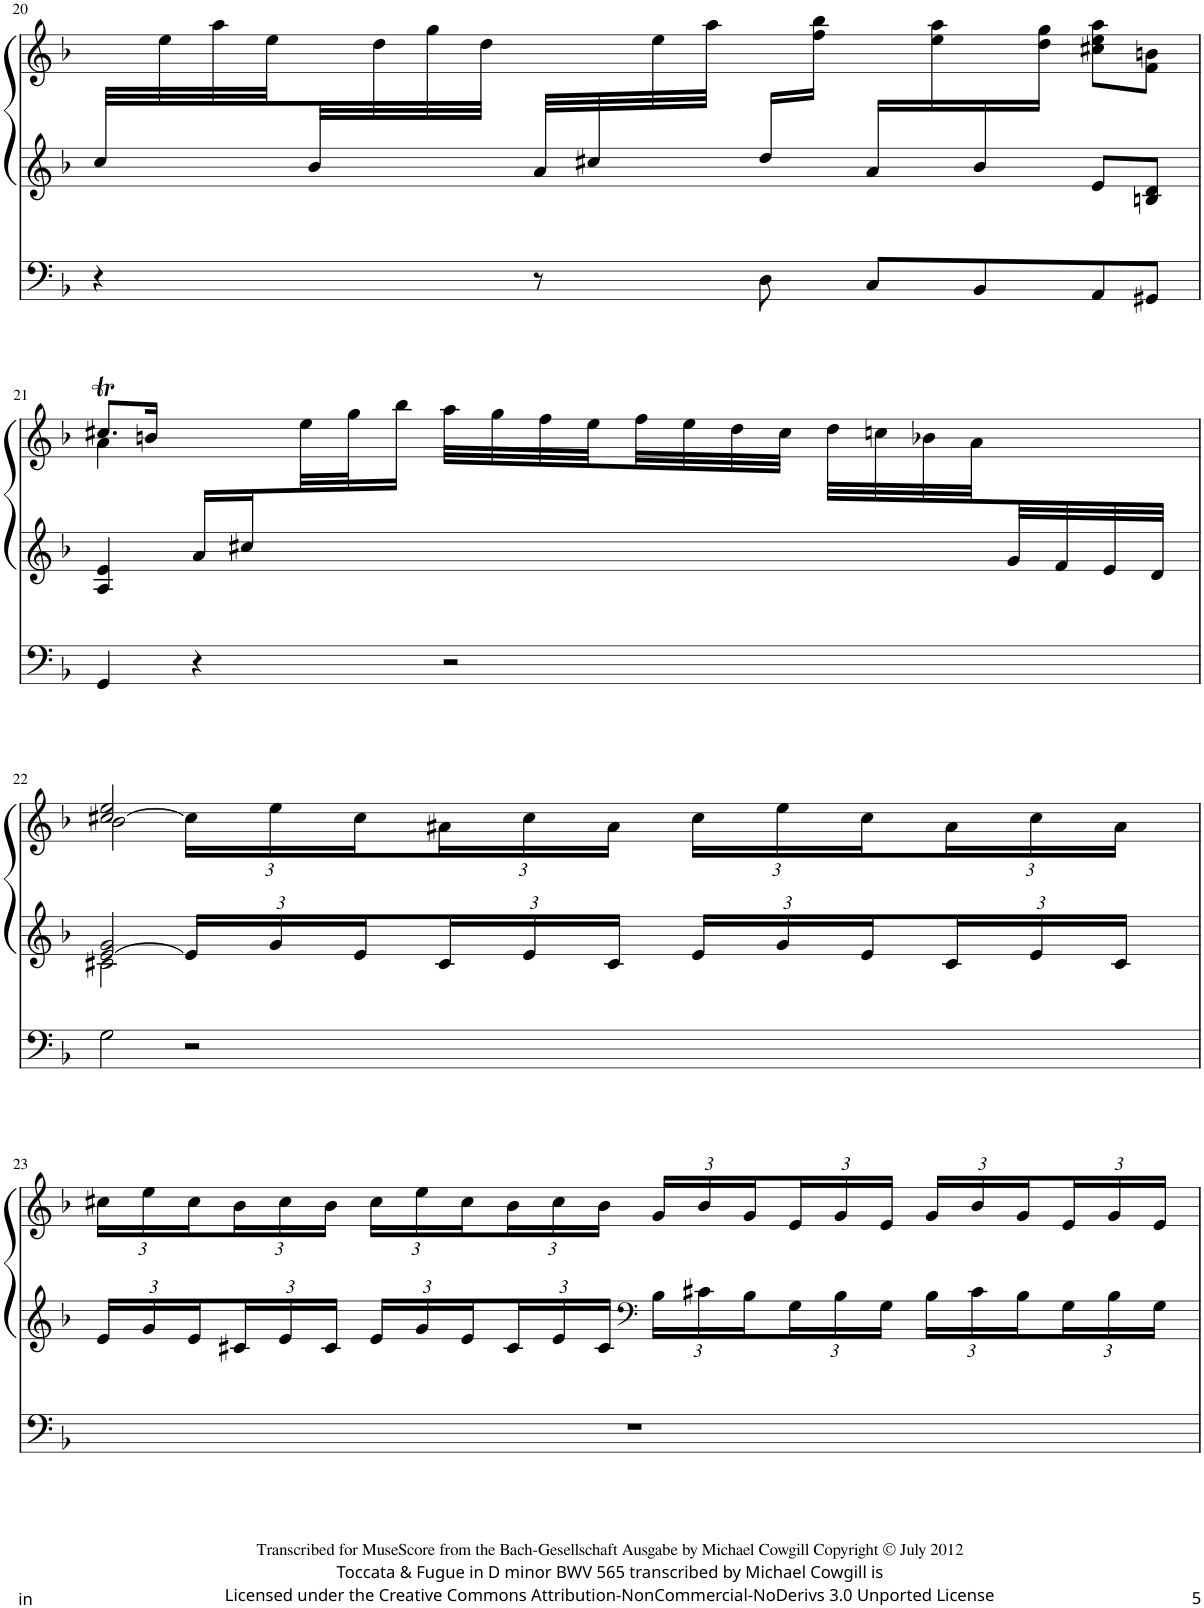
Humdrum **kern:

**kern	**kern	**kern
*part1	*part1	*part1
*staff3	*staff2	*staff1
*I"Man.	*	*
*I'Man.	*	*
!!LO:PB:g=z
*clefF4	*clefG2	*clefG2
*k[b-]	*k[b-]	*k[b-]
*M4/4	*M4/4	*M4/4
=20	=20	=20
*	*^	*
*	*	*^	*
4r	32cc/LLL	2.ryy	1ryy	32ryy
.	16.ryy	.	.	32ee\
.	.	.	.	32aa\
.	.	.	.	32ee\
.	32b-/	.	.	32ryy
.	16.ryy	.	.	32dd\
.	.	.	.	32gg\
.	.	.	.	32dd\JJJ
8r	32a/LLL	.	.	16ryy
.	32cc#X/	.	.	.
.	16ryy	.	.	32ee\
.	.	.	.	32aa\JJJ
8D\	16dd/LL	.	.	16ryy
.	16ryy	.	.	16ff\ 16bb-\JJ
8C/L	16a/LL	.	.	16ryy
.	16ryy	.	.	16ee\ 16aa\
8BB-/	16b-/	.	.	16ryy
.	4ryy	.	.	16dd\ 16gg\JJ
8AA/	.	8e/L	.	8cc#X\ 8ee\ 8aa\L
8GG#X/J	.	8Bn/ 8d/J	.	8f\ 8bn\J
.	16ryy	.	.	.
*	*	*v	*v	*
!!LO:LB:g=z
=21	=21	=21	=21
*	*	*	*^
4GG/	4ryy	4A/ 4e/	8.cc#Xt/L	4a\
.	.	.	16bn/Jk	.
4r	16a/LL	4ryy	8ryy	8ryy
.	16cc#X/	.	.	.
.	2ryy	.	32ee\L	2ryy
.	.	.	32gg\J	.
.	.	.	16bb-\JJ	.
2r	.	2ryy	32aa\LLL	.
.	.	.	32gg\	.
.	.	.	32ff\	.
.	.	.	32ee\	.
.	.	.	32ff\	.
.	.	.	32ee\	.
.	.	.	32dd\	.
.	.	.	32cc#\JJJ	.
.	.	.	32dd\LLL	.
.	.	.	32ccn\	.
.	.	.	32b-X\	.
.	.	.	32a\	.
.	32g/	.	8ryy	8ryy
.	32f/	.	.	.
.	32e/	.	.	.
.	32d/JJJ	.	.	.
!!LO:LB:g=z	!!
=22	=22	=22	=22	=22
2G\	[2e/ 2g/	2c#X\	[2cc#X/ 2ee/	2b-\
*	*Xbrackettup	*	*Xbrackettup	*
2r	24e/LL]	2ryy	24cc#\LL]	2ryy
.	24g/	.	24ee\	.
.	24e/	.	24cc#\	.
.	24c#/	.	24a#X\	.
.	24e/	.	24cc#\	.
.	24c#/JJ	.	24a#\JJ	.
.	24e/LL	.	24cc#\LL	.
.	24g/	.	24ee\	.
.	24e/	.	24cc#\	.
.	24c#/	.	24a#\	.
.	24e/	.	24cc#\	.
.	24c#/JJ	.	24a#\JJ	.
*	*v	*v	*	*
*	*	*v	*v
!!LO:LB:g=z
=23	=23	=23
1r	24e/LL	24cc#X\LL
.	24g/	24ee\
.	24e/	24cc#\
.	24c#X/	24b-\
.	24e/	24cc#\
.	24c#/JJ	24b-\JJ
.	24e/LL	24cc#\LL
.	24g/	24ee\
.	24e/	24cc#\
.	24c#/	24b-\
.	24e/	24cc#\
.	24c#/JJ	24b-\JJ
*	*clefF4	*
.	24B-\LL	24g/LL
.	24c#X\	24b-/
.	24B-\	24g/
.	24G\	24e/
.	24B-\	24g/
.	24G\JJ	24e/JJ
.	24B-\LL	24g/LL
.	24c#\	24b-/
.	24B-\	24g/
.	24G\	24e/
.	24B-\	24g/
.	24G\JJ	24e/JJ
=	=	=
*-	*-	*-
